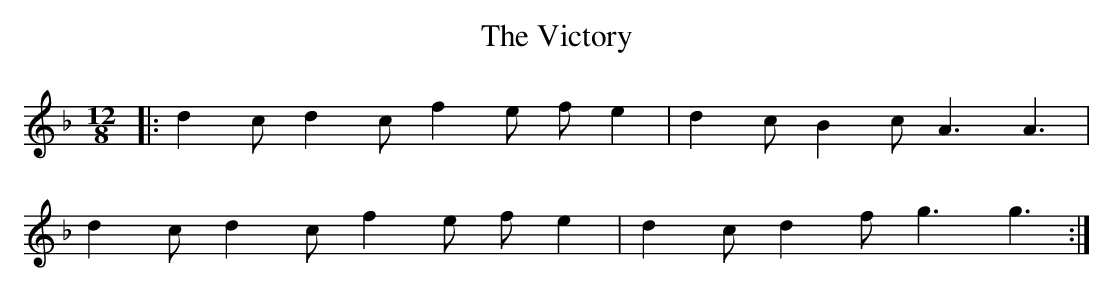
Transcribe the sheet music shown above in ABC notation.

X:1
T: The Victory
M: 12/8
L: 1/8
K: Gdor
|:d2c d2c f2e fe2|d2c B2c A3 A3|
d2c d2c f2e fe2|d2c d2f g3 g3:|
